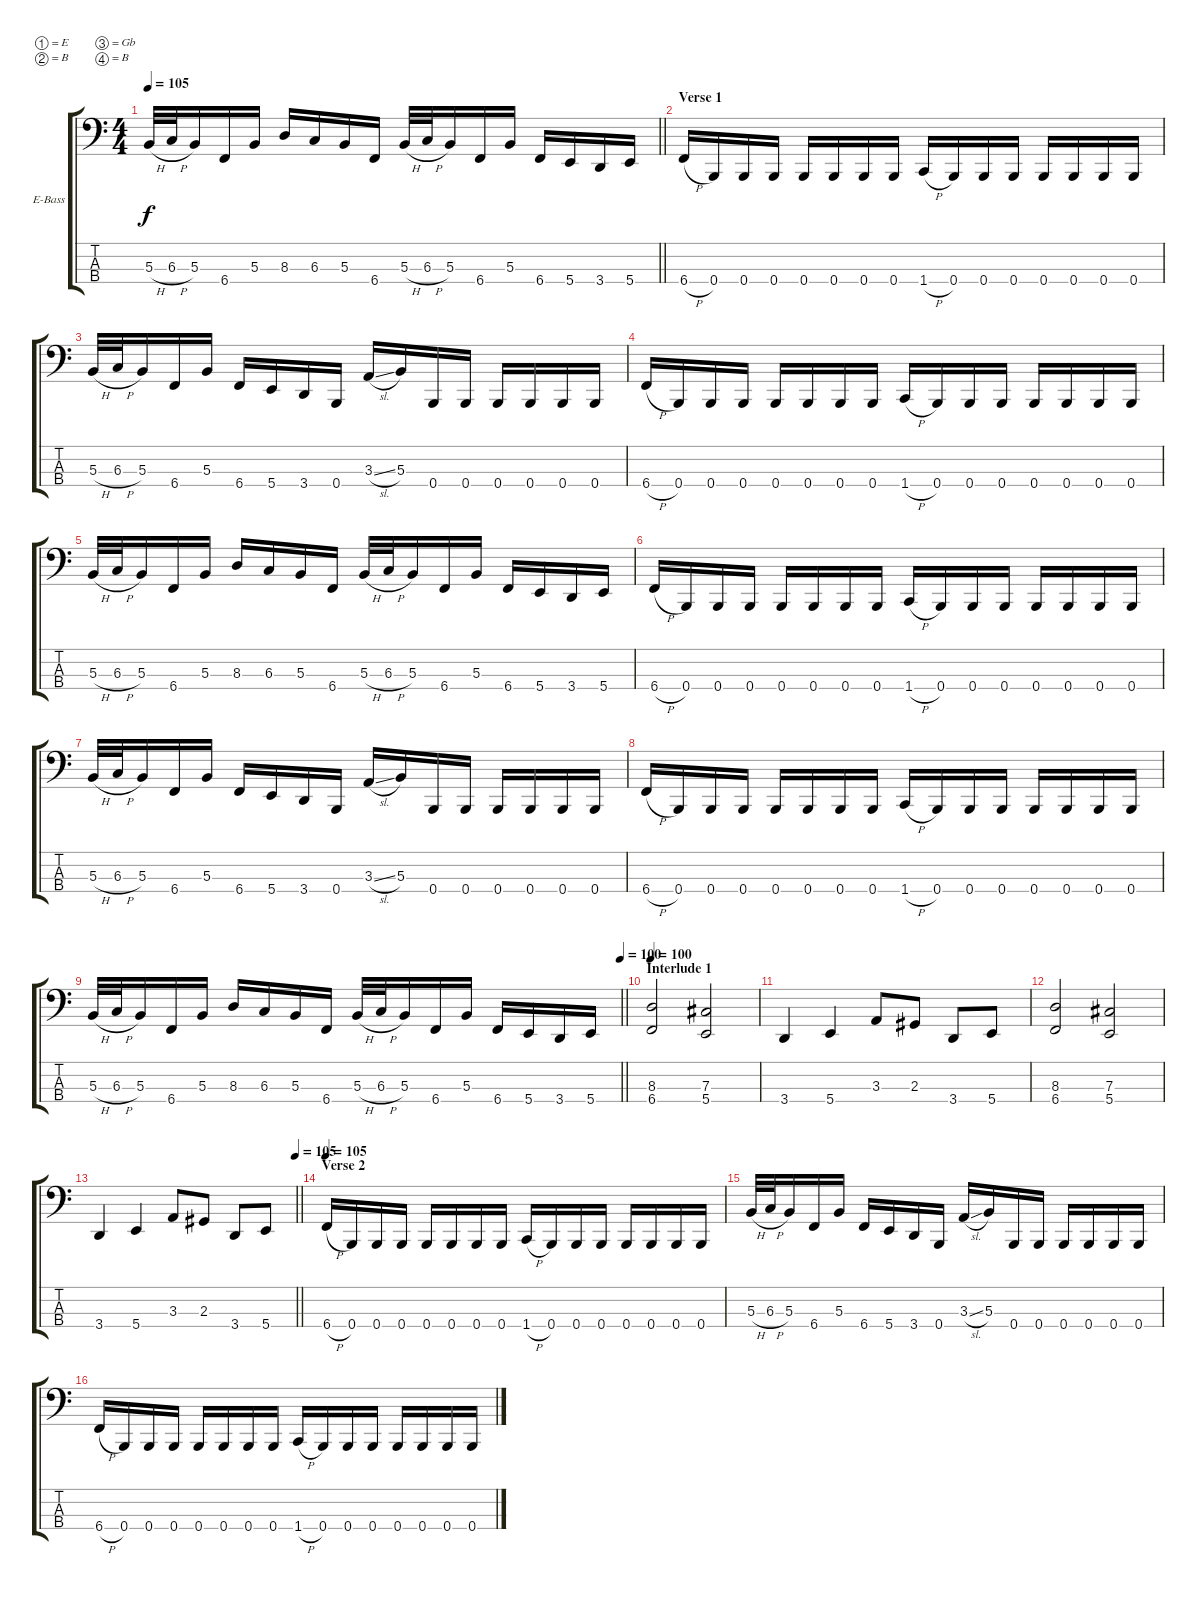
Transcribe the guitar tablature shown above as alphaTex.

\bracketExtendMode groupsimilarinstruments
\firstSystemTrackNameOrientation horizontal
\otherSystemsTrackNameOrientation horizontal
\track ("Paul Gray (Bass) R.I.P." "E-Bass") {instrument electricbasspick}
\staff {score tabs}
\tuning (E2 B1 Gb1 B0)
\ts (4 4)
\tempo 105
\clef f4
\barLineRight lightlight
\ks c
5.3{h}.32{dy f} 6.3{h}.32 5.3.16 6.4.16 5.3.16 8.3.16 6.3.16 5.3.16 6.4.16 5.3{h}.32 6.3{h}.32 5.3.16 6.4.16 5.3.16 6.4.16 5.4.16 3.4.16 5.4.16 |
\section ("" "Verse 1")
6.4{h}.16 0.4.16 0.4.16 0.4.16 0.4.16 0.4.16 0.4.16 0.4.16 1.4{h}.16 0.4.16 0.4.16 0.4.16 0.4.16 0.4.16 0.4.16 0.4.16 |
5.3{h}.32 6.3{h}.32 5.3.16 6.4.16 5.3.16 6.4.16 5.4.16 3.4.16 0.4.16 3.3{sl}.16 5.3.16 0.4.16 0.4.16 0.4.16 0.4.16 0.4.16 0.4.16 |
6.4{h}.16 0.4.16 0.4.16 0.4.16 0.4.16 0.4.16 0.4.16 0.4.16 1.4{h}.16 0.4.16 0.4.16 0.4.16 0.4.16 0.4.16 0.4.16 0.4.16 |
5.3{h}.32 6.3{h}.32 5.3.16 6.4.16 5.3.16 8.3.16 6.3.16 5.3.16 6.4.16 5.3{h}.32 6.3{h}.32 5.3.16 6.4.16 5.3.16 6.4.16 5.4.16 3.4.16 5.4.16 |
6.4{h}.16 0.4.16 0.4.16 0.4.16 0.4.16 0.4.16 0.4.16 0.4.16 1.4{h}.16 0.4.16 0.4.16 0.4.16 0.4.16 0.4.16 0.4.16 0.4.16 |
5.3{h}.32 6.3{h}.32 5.3.16 6.4.16 5.3.16 6.4.16 5.4.16 3.4.16 0.4.16 3.3{sl}.16 5.3.16 0.4.16 0.4.16 0.4.16 0.4.16 0.4.16 0.4.16 |
6.4{h}.16 0.4.16 0.4.16 0.4.16 0.4.16 0.4.16 0.4.16 0.4.16 1.4{h}.16 0.4.16 0.4.16 0.4.16 0.4.16 0.4.16 0.4.16 0.4.16 |
\tempo (100 1)
\barLineRight lightlight
5.3{h}.32 6.3{h}.32 5.3.16 6.4.16 5.3.16 8.3.16 6.3.16 5.3.16 6.4.16 5.3{h}.32 6.3{h}.32 5.3.16 6.4.16 5.3.16 6.4.16 5.4.16 3.4.16 5.4.16 |
\section ("" "Interlude 1")
\tempo 100
(8.3 6.4).2 (7.3 5.4).2 |
3.4.4 5.4.4 3.3.8 2.3.8 3.4.8 5.4.8 |
(8.3 6.4).2 (7.3 5.4).2 |
\tempo (105 1)
\barLineRight lightlight
3.4.4 5.4.4 3.3.8 2.3.8 3.4.8 5.4.8 |
\section ("" "Verse 2")
\tempo 105
6.4{h}.16 0.4.16 0.4.16 0.4.16 0.4.16 0.4.16 0.4.16 0.4.16 1.4{h}.16 0.4.16 0.4.16 0.4.16 0.4.16 0.4.16 0.4.16 0.4.16 |
5.3{h}.32 6.3{h}.32 5.3.16 6.4.16 5.3.16 6.4.16 5.4.16 3.4.16 0.4.16 3.3{sl}.16 5.3.16 0.4.16 0.4.16 0.4.16 0.4.16 0.4.16 0.4.16 |
6.4{h}.16 0.4.16 0.4.16 0.4.16 0.4.16 0.4.16 0.4.16 0.4.16 1.4{h}.16 0.4.16 0.4.16 0.4.16 0.4.16 0.4.16 0.4.16 0.4.16
